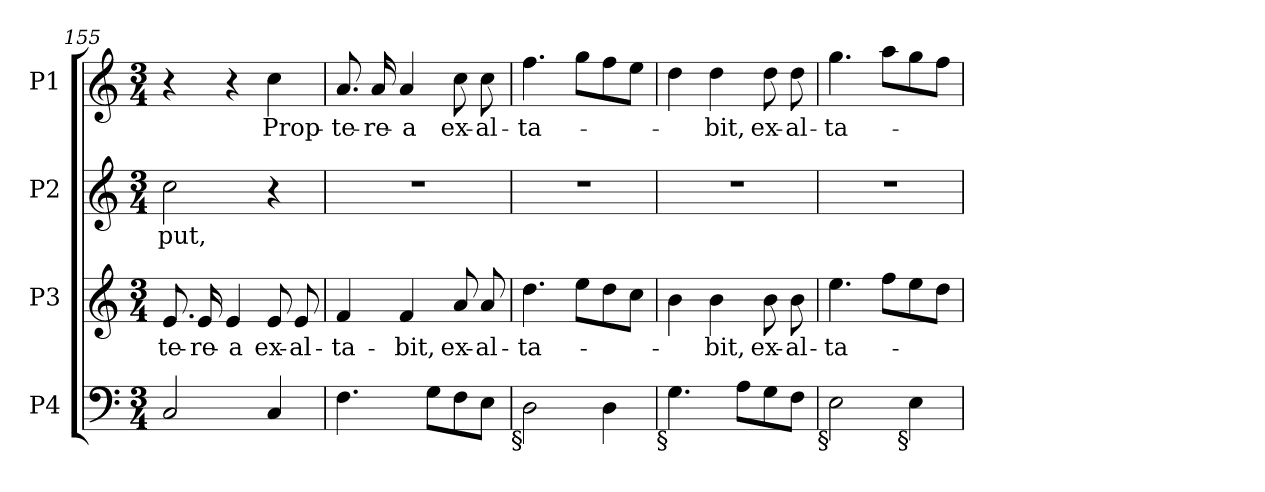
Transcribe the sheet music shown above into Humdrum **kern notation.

**kern	**kern	**text	**kern	**text	**kern	**text
*part4	*part3	*part3	*part2	*part2	*part1	*part1
*staff4	*staff3	*staff3	*staff2	*staff2	*staff1	*staff1
*I"P4	*I"P3	*	*I"P2	*	*I"P1	*
*clefF4	*clefG2	*	*clefG2	*	*clefG2	*
*k[]	*k[]	*	*k[]	*	*k[]	*
*C:	*C:	*	*C:	*	*C:	*
*M3/4	*M3/4	*	*M3/4	*	*M3/4	*
=155	=155	=155	=155	=155	=155	=155
!	!	!LO:LY:b:color=#000000	!	!	!	!
!	!	!	!	!LO:LY:b:color=#000000	!	!
2Ci/	8.ei/	-te-	2cci\	-put,	4r	.
!	!	!LO:LY:b:color=#000000	!	!	!	!
.	16ei/	-re-	.	.	.	.
!	!	!LO:LY:b:color=#000000	!	!	!	!
.	4ei/	-a	.	.	4r	.
!	!	!LO:LY:b:color=#000000	!	!	!	!
!	!	!	!	!	!	!LO:LY:b:color=#000000
4Ci/	8ei/	ex-	4r	.	4cci\	Prop-
!	!	!LO:LY:b:color=#000000	!	!	!	!
.	8ei/	-al-	.	.	.	.
=156	=156	=156	=156	=156	=156	=156
!	!	!LO:LY:b:color=#000000	!LO:N:vis=1	!	!	!
!	!	!	!	!	!	!LO:LY:b:color=#000000
4.Fi\	4fi/	-ta-	2.r	.	8.ai/	-te-
!	!	!	!	!	!	!LO:LY:b:color=#000000
.	.	.	.	.	16ai/	-re-
!	!	!LO:LY:b:color=#000000	!	!	!	!
!	!	!	!	!	!	!LO:LY:b:color=#000000
.	4fi/	-bit,	.	.	4ai/	-a
8Gi\L	.	.	.	.	.	.
!	!	!LO:LY:b:color=#000000	!	!	!	!
!	!	!	!	!	!	!LO:LY:b:color=#000000
8Fi\	8ai/	ex-	.	.	8cci\	ex-
!	!	!LO:LY:b:color=#000000	!	!	!	!
!	!	!	!	!	!	!LO:LY:b:color=#000000
8Ei\J	8ai/	-al-	.	.	8cci\	-al-
=157	=157	=157	=157	=157	=157	=157
!	!	!LO:LY:b:color=#000000	!LO:N:vis=1	!	!	!
!LO:TX:b:rj:t=§	!	!	!	!	!	!
!	!	!	!	!	!	!LO:LY:b:color=#000000
2Di\	4.ddi\	-ta-	2.r	.	4.ffi\	-ta-
.	8eei\L	.	.	.	8ggi\L	.
4Di\	8ddi\	.	.	.	8ffi\	.
.	8cci\J	.	.	.	8eei\J	.
!!LO:PB:g=z
=158	=158	=158	=158	=158	=158	=158
!LO:TX:b:rj:t=§	!	!	!	!	!	!
!	!	!	!LO:N:vis=1	!	!	!
4.Gi\	4bi\	.	2.r	.	4ddi\	.
!	!	!LO:LY:b:color=#000000	!	!	!	!
!	!	!	!	!	!	!LO:LY:b:color=#000000
.	4bi\	-bit,	.	.	4ddi\	-bit,
8Ai\L	.	.	.	.	.	.
!	!	!LO:LY:b:color=#000000	!	!	!	!
!	!	!	!	!	!	!LO:LY:b:color=#000000
8Gi\	8bi\	ex-	.	.	8ddi\	ex-
!	!	!LO:LY:b:color=#000000	!	!	!	!
!	!	!	!	!	!	!LO:LY:b:color=#000000
8Fi\J	8bi\	-al-	.	.	8ddi\	-al-
=159	=159	=159	=159	=159	=159	=159
!	!	!LO:LY:b:color=#000000	!LO:N:vis=1	!	!	!
!LO:TX:b:rj:t=§	!	!	!	!	!	!
!	!	!	!	!	!	!LO:LY:b:color=#000000
2Ei\	4.eei\	-ta-	2.r	.	4.ggi\	-ta-
.	8ffi\L	.	.	.	8aai\L	.
!LO:TX:b:rj:t=§	!	!	!	!	!	!
4Ei\	8eei\	.	.	.	8ggi\	.
.	8ddi\J	.	.	.	8ffi\J	.
=	=	=	=	=	=	=
*-	*-	*-	*-	*-	*-	*-
